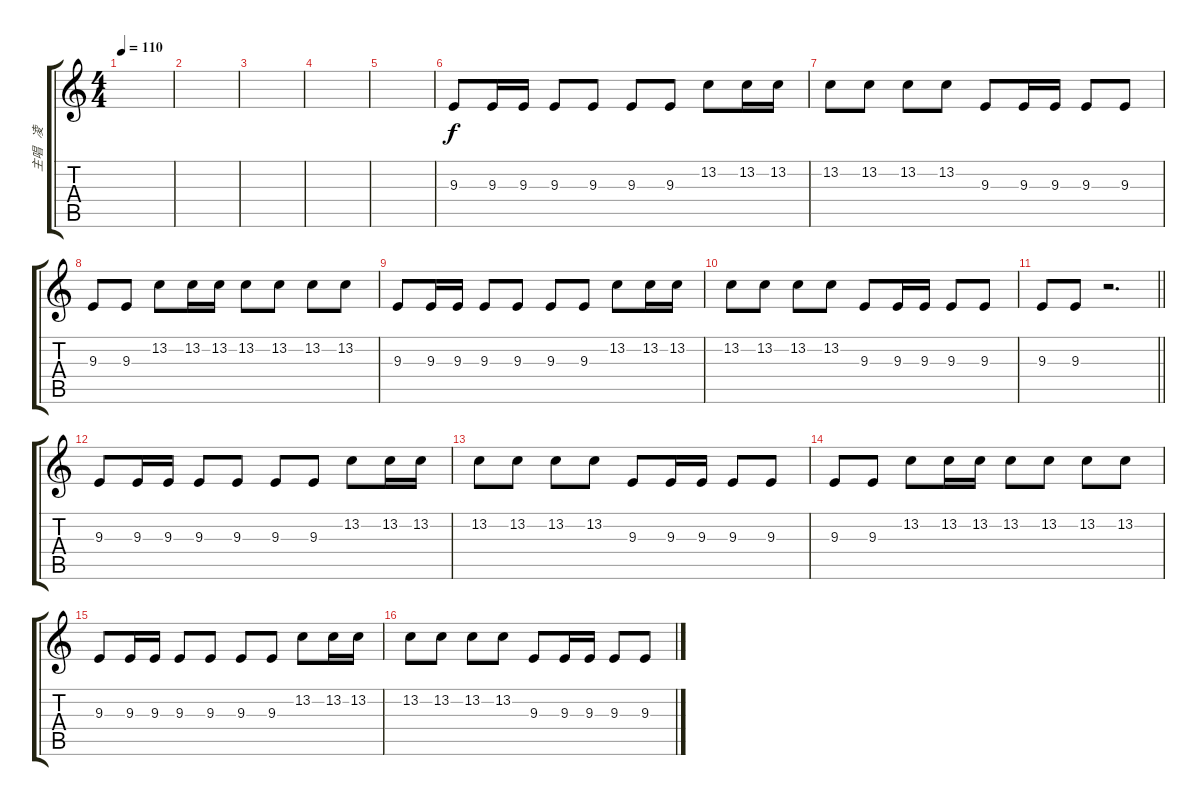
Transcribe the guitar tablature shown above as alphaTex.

\track ("主唱   凌" "主唱   凌") {instrument stringensemble1}
\staff {score tabs}
\tuning (E4 B3 G3 D3 A2 E2) {hide}
\ts (4 4)
\tempo 110
\clef g2
\ks c
|
|
|
|
|
9.3.8 9.3.16 9.3.16 9.3.8 9.3.8 9.3.8 9.3.8 13.2.8 13.2.16 13.2.16 |
13.2.8 13.2.8 13.2.8 13.2.8 9.3.8 9.3.16 9.3.16 9.3.8 9.3.8 |
9.3.8 9.3.8 13.2.8 13.2.16 13.2.16 13.2.8 13.2.8 13.2.8 13.2.8 |
9.3.8 9.3.16 9.3.16 9.3.8 9.3.8 9.3.8 9.3.8 13.2.8 13.2.16 13.2.16 |
13.2.8 13.2.8 13.2.8 13.2.8 9.3.8 9.3.16 9.3.16 9.3.8 9.3.8 |
\barLineRight lightlight
9.3.8 9.3.8 r.2{d} |
9.3.8 9.3.16 9.3.16 9.3.8 9.3.8 9.3.8 9.3.8 13.2.8 13.2.16 13.2.16 |
13.2.8 13.2.8 13.2.8 13.2.8 9.3.8 9.3.16 9.3.16 9.3.8 9.3.8 |
9.3.8 9.3.8 13.2.8 13.2.16 13.2.16 13.2.8 13.2.8 13.2.8 13.2.8 |
9.3.8 9.3.16 9.3.16 9.3.8 9.3.8 9.3.8 9.3.8 13.2.8 13.2.16 13.2.16 |
13.2.8 13.2.8 13.2.8 13.2.8 9.3.8 9.3.16 9.3.16 9.3.8 9.3.8
